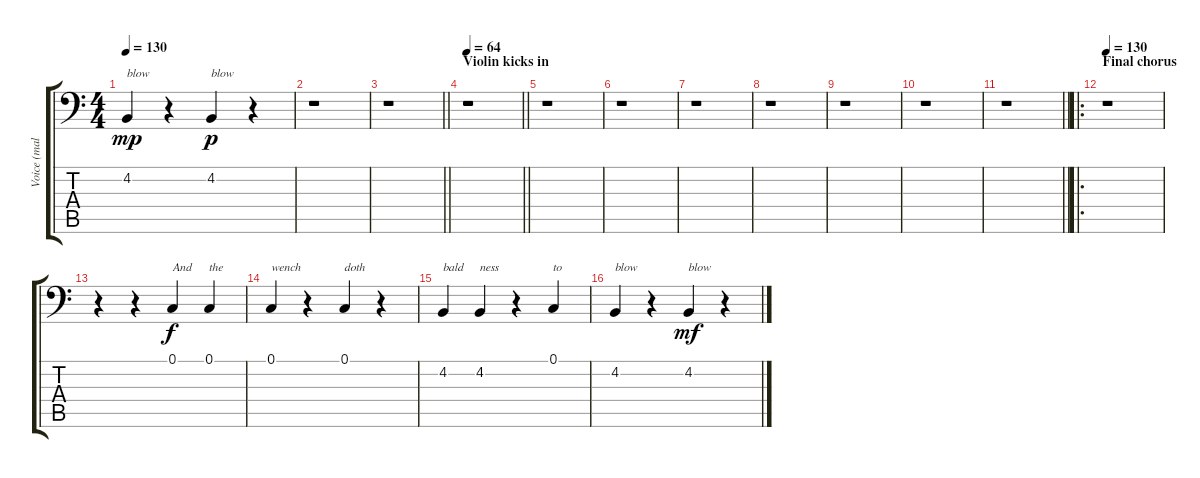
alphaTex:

\track ("Voice (male)" "Voice (mal") {mute instrument synthvoice}
\staff {score tabs}
\tuning (C3 G2 D2 A1 E1 B0) {hide}
\ts (4 4)
\tempo 130
\clef f4
\ks c
4.2.4{txt "blow" dy mp} r.4 4.2.4{txt "blow" dy p} r.4 |
r.1 |
\barLineRight lightlight
r.1 |
\section ("" "Violin kicks in")
\tempo 64
\barLineRight lightlight
r.1 |
r.1 |
r.1 |
r.1 |
r.1 |
r.1 |
r.1 |
\barLineRight lightlight
r.1 |
\ro
\section ("" "Final chorus")
\tempo 130
r.1 |
r.4 r.4 0.1.4{txt "And" dy f} 0.1.4{txt "the"} |
0.1.4{txt "wench"} r.4 0.1.4{txt "doth"} r.4 |
4.2.4{txt "bald"} 4.2.4{txt "ness"} r.4 0.1.4{txt "to"} |
4.2.4{txt "blow"} r.4 4.2.4{txt "blow" dy mf} r.4
